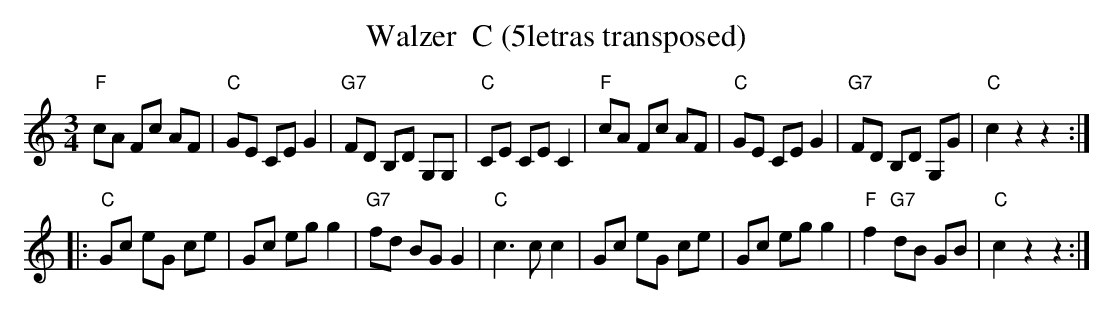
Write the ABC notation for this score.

X:1
T:Walzer  C (5letras transposed)
M:3/4
L:1/8
K:C transpose=3 %%MIDI gchordon
"F"cA Fc AF | "C"GE CEG2 | "G7"FD B,D G,G, | "C"CE CEC2 | "F"cA Fc AF | "C"GE CEG2 | "G7"FD B,D G,G | "C"c2z2z2 ::
"C"Gc eG ce | Gc egg2 | "G7"fd BGG2 | "C"c3cc2 | Gc eG ce | Gc egg2 | "F"f2"G7"dB GB | "C"c2z2z2 :|
